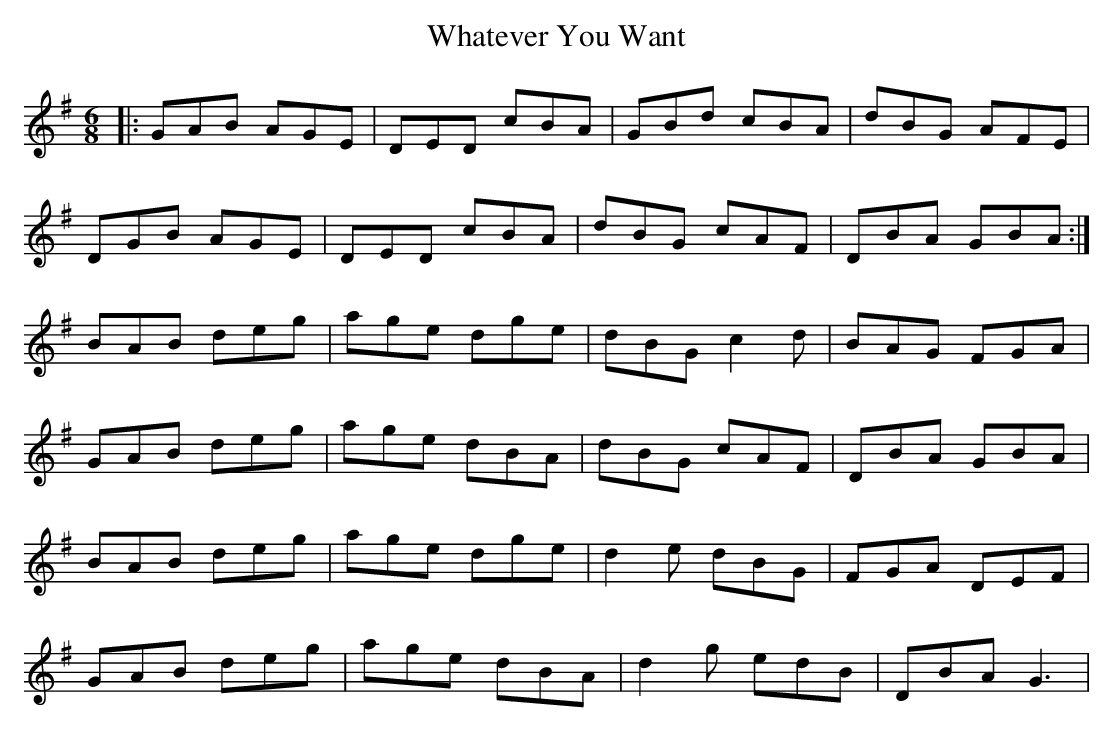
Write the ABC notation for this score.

X:1
T: Whatever You Want
M: 6/8
L: 1/8
K: Gmaj
|:GAB AGE|DED cBA|GBd cBA|dBG AFE|
DGB AGE|DED cBA|dBG cAF|DBA GBA:|
BAB deg|age dge|dBG c2 d|BAG FGA|
GAB deg|age dBA|dBG cAF|DBA GBA|
BAB deg|age dge|d2 e dBG|FGA DEF|
GAB deg|age dBA|d2 g edB|DBA G3|
